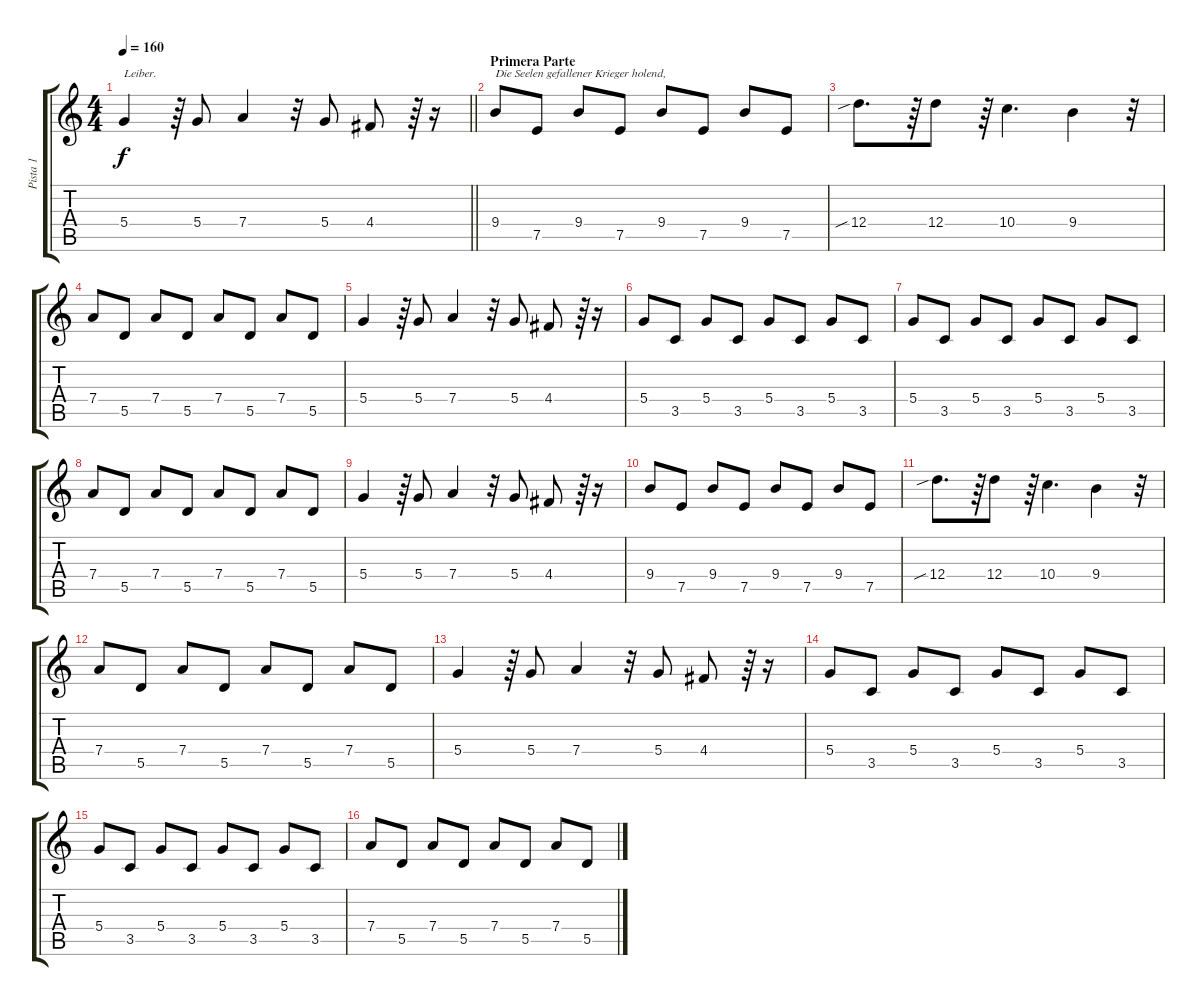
\track ("Pista 1" "Pista 1") {instrument acousticguitarsteel}
\staff {score tabs}
\tuning (E4 B3 G3 D3 A2 E2) {hide}
\ts (4 4)
\tempo 160
\clef g2
\barLineRight lightlight
\ks c
5.4.4{txt "Leiber." dy f} r.64 5.4.8 7.4.4 r.32 5.4.8 4.4.8 r.64 r.16 |
\section ("" "Primera Parte")
9.4.8{txt "Die Seelen gefallener Krieger holend," instrument distortionguitar} 7.5.8 9.4.8 7.5.8 9.4.8 7.5.8 9.4.8 7.5.8 |
12.4{sib}.8{d} r.64 12.4.8 r.64 10.4.4{d} 9.4.4 r.32 |
7.4.8 5.5.8 7.4.8 5.5.8 7.4.8 5.5.8 7.4.8 5.5.8 |
5.4.4 r.64 5.4.8 7.4.4 r.32 5.4.8 4.4.8 r.64 r.16 |
5.4.8 3.5.8 5.4.8 3.5.8 5.4.8 3.5.8 5.4.8 3.5.8 |
5.4.8 3.5.8 5.4.8 3.5.8 5.4.8 3.5.8 5.4.8 3.5.8 |
7.4.8 5.5.8 7.4.8 5.5.8 7.4.8 5.5.8 7.4.8 5.5.8 |
5.4.4 r.64 5.4.8 7.4.4 r.32 5.4.8 4.4.8 r.64 r.16 |
9.4.8 7.5.8 9.4.8 7.5.8 9.4.8 7.5.8 9.4.8 7.5.8 |
12.4{sib}.8{d} r.64 12.4.8 r.64 10.4.4{d} 9.4.4 r.32 |
7.4.8 5.5.8 7.4.8 5.5.8 7.4.8 5.5.8 7.4.8 5.5.8 |
5.4.4 r.64 5.4.8 7.4.4 r.32 5.4.8 4.4.8 r.64 r.16 |
5.4.8 3.5.8 5.4.8 3.5.8 5.4.8 3.5.8 5.4.8 3.5.8 |
5.4.8 3.5.8 5.4.8 3.5.8 5.4.8 3.5.8 5.4.8 3.5.8 |
7.4.8 5.5.8 7.4.8 5.5.8 7.4.8 5.5.8 7.4.8 5.5.8
